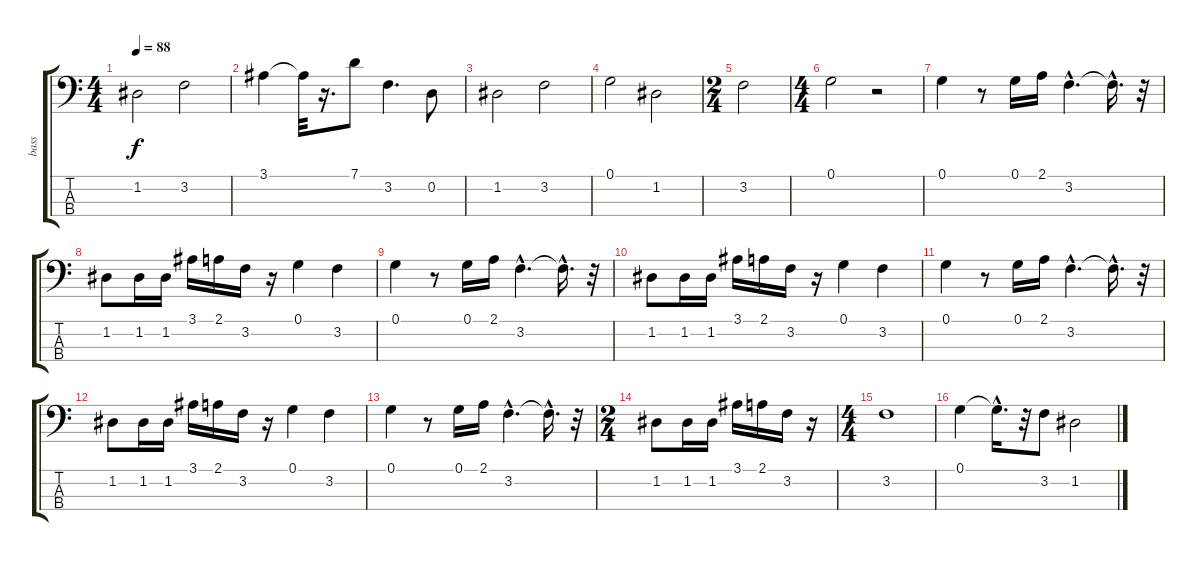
\track ("bass" "bass") {instrument electricbasspick}
\staff {score tabs}
\tuning (G2 D2 A1 E1) {hide}
\ts (4 4)
\tempo 88
\clef f4
\ks c
1.2.2{dy f} 3.2.2 |
3.1.4 3.1{t}.32 r.16{d} 7.1.8 3.2.4{d} 0.2.8 |
1.2.2 3.2.2 |
0.1.2 1.2.2 |
\ts (2 4)
3.2.2 |
\ts (4 4)
0.1.2 r.2 |
0.1.4 r.8 0.1.16 2.1.16 3.2{hac}.4{d} 3.2{hac t}.16{d} r.32 |
1.2.8 1.2.16 1.2.16 3.1.16 2.1.16 3.2.16 r.16 0.1.4 3.2.4 |
0.1.4 r.8 0.1.16 2.1.16 3.2{hac}.4{d} 3.2{hac t}.16{d} r.32 |
1.2.8 1.2.16 1.2.16 3.1.16 2.1.16 3.2.16 r.16 0.1.4 3.2.4 |
0.1.4 r.8 0.1.16 2.1.16 3.2{hac}.4{d} 3.2{hac t}.16{d} r.32 |
1.2.8 1.2.16 1.2.16 3.1.16 2.1.16 3.2.16 r.16 0.1.4 3.2.4 |
0.1.4 r.8 0.1.16 2.1.16 3.2{hac}.4{d} 3.2{hac t}.16{d} r.32 |
\ts (2 4)
1.2.8 1.2.16 1.2.16 3.1.16 2.1.16 3.2.16 r.16 |
\ts (4 4)
3.2.1 |
0.1.4 0.1{hac t}.16{d} r.32 3.2.8 1.2.2
